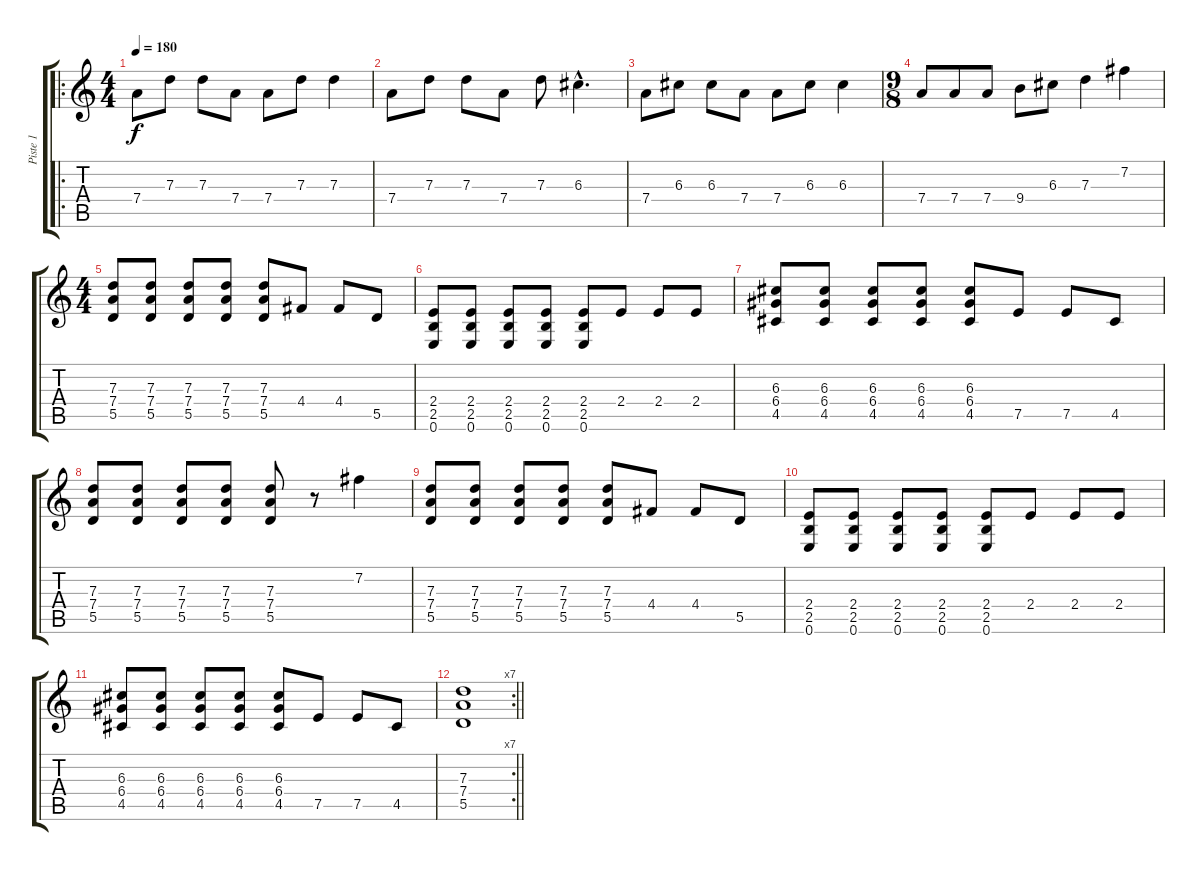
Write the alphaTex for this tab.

\track ("Piste 1" "Piste 1") {instrument distortionguitar}
\staff {score tabs}
\tuning (E4 B3 G3 D3 A2 E2) {hide}
\ro
\ts (4 4)
\tempo 180
\clef g2
\ks c
7.4.8{dy f instrument distortionguitar} 7.3.8 7.3.8 7.4.8 7.4.8 7.3.8 7.3.4 |
7.4.8 7.3.8 7.3.8 7.4.8 7.3.8 6.3{hac}.4{d} |
7.4.8 6.3.8 6.3.8 7.4.8 7.4.8 6.3.8 6.3.4 |
\ts (9 8)
7.4.8 7.4.8 7.4.8 9.4.8 6.3.8 7.3.4 7.2.4 |
\ts (4 4)
(7.3 7.4 5.5).8 (7.3 7.4 5.5).8 (7.3 7.4 5.5).8 (7.3 7.4 5.5).8 (7.3 7.4 5.5).8 4.4.8 4.4.8 5.5.8 |
(2.4 2.5 0.6).8 (2.4 2.5 0.6).8 (2.4 2.5 0.6).8 (2.4 2.5 0.6).8 (2.4 2.5 0.6).8 2.4.8 2.4.8 2.4.8 |
(6.3 6.4 4.5).8 (6.3 6.4 4.5).8 (6.3 6.4 4.5).8 (6.3 6.4 4.5).8 (6.3 6.4 4.5).8 7.5.8 7.5.8 4.5.8 |
(7.3 7.4 5.5).8 (7.3 7.4 5.5).8 (7.3 7.4 5.5).8 (7.3 7.4 5.5).8 (7.3 7.4 5.5).8 r.8 7.2.4 |
(7.3 7.4 5.5).8 (7.3 7.4 5.5).8 (7.3 7.4 5.5).8 (7.3 7.4 5.5).8 (7.3 7.4 5.5).8 4.4.8 4.4.8 5.5.8 |
(2.4 2.5 0.6).8 (2.4 2.5 0.6).8 (2.4 2.5 0.6).8 (2.4 2.5 0.6).8 (2.4 2.5 0.6).8 2.4.8 2.4.8 2.4.8 |
(6.3 6.4 4.5).8 (6.3 6.4 4.5).8 (6.3 6.4 4.5).8 (6.3 6.4 4.5).8 (6.3 6.4 4.5).8 7.5.8 7.5.8 4.5.8 |
\rc 7
\barLineRight lightlight
(7.3 7.4 5.5).1
